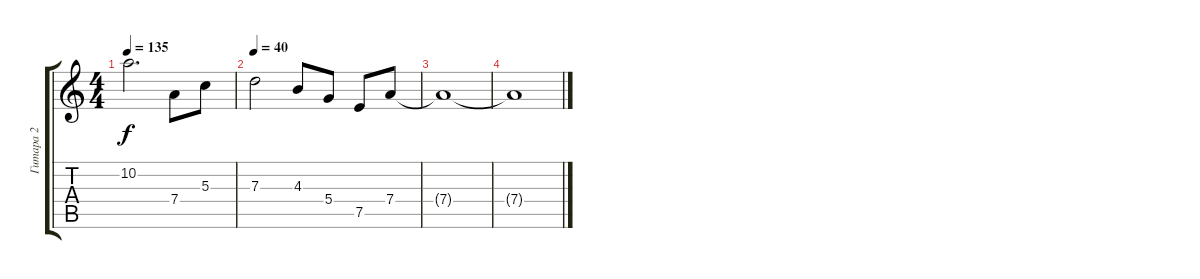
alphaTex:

\track ("Гитара 2" "Гитара 2") {instrument acousticguitarsteel}
\staff {score tabs}
\tuning (E4 B3 G3 D3 A2 E2) {hide}
\ts (4 4)
\tempo 135
\clef g2
\ks c
10.2.2{d dy f} 7.4.8 5.3.8 |
\tempo 40
7.3.2 4.3.8 5.4.8 7.5.8 7.4.8 |
7.4{t}.1 |
7.4{t}.1
